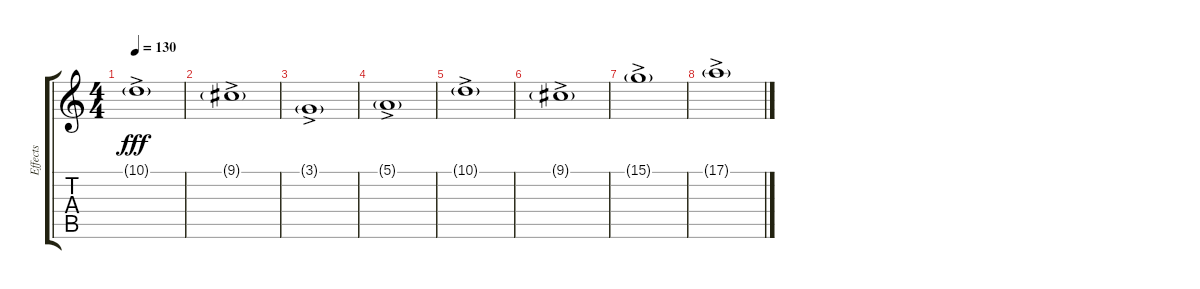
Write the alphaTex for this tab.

\track ("Effects" "Effects") {instrument pad2warm}
\staff {score tabs}
\tuning (E4 B3 G3 D3 A2 D2) {hide}
\ts (4 4)
\tempo 130
\clef g2
\ks c
10.1{g ac}.1{dy fff} |
9.1{g ac}.1 |
3.1{g ac}.1 |
5.1{g ac}.1 |
10.1{g ac}.1 |
9.1{g ac}.1 |
15.1{g ac}.1 |
17.1{g ac}.1
